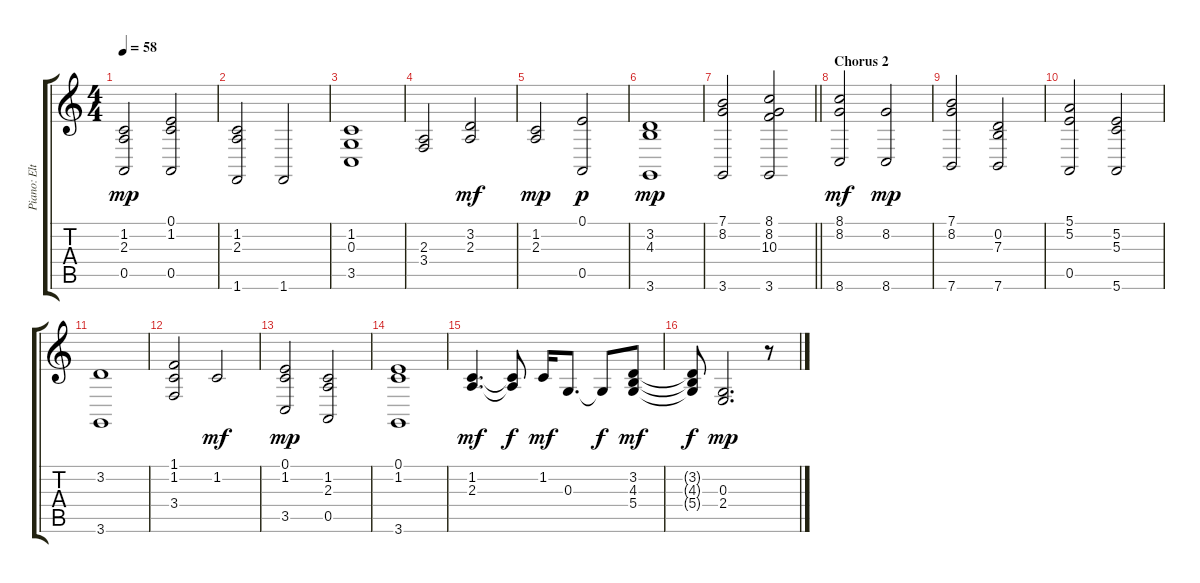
\track ("Piano: Elton John" "Piano: Elt") {instrument electricpiano2}
\staff {score tabs}
\tuning (E4 B3 G3 D3 A2 E2) {hide}
\ts (4 4)
\tempo 58
\clef g2
\ks c
(1.2 2.3 0.5).2{dy mp} (0.1 1.2 0.5).2 |
(1.2 2.3 1.6).2 1.6.2 |
(1.2 0.3 3.5).1 |
(2.3 3.4).2 (3.2 2.3).2{dy mf} |
(1.2 2.3).2{dy mp} (0.1 0.5).2{dy p} |
(3.2 4.3 3.6).1{dy mp} |
\barLineRight lightlight
(7.1 8.2 3.6).2 (8.1 8.2 10.3 3.6).2 |
\section ("" "Chorus 2")
(8.1 8.2 8.6).2{dy mf} (8.2 8.6).2{dy mp} |
(7.1 8.2 7.6).2 (0.2 7.3 7.6).2 |
(5.1 5.2 0.5).2 (5.2 5.3 5.6).2 |
(3.2 3.6).1 |
(1.1 1.2 3.4).2 1.2.2{dy mf} |
(0.1 1.2 3.5).2{dy mp} (1.2 2.3 0.5).2 |
(0.1 1.2 3.6).1 |
(1.2 2.3).4{d dy mf} (1.2{t} 2.3{t}).8{dy f} 1.2.16{dy mf} 0.3.8{d} 0.3{t}.8{dy f} (3.2 4.3 5.4).8{dy mf} |
(3.2{t} 4.3{t} 5.4{t}).8{dy f} (0.3 2.4).2{d dy mp} r.8
